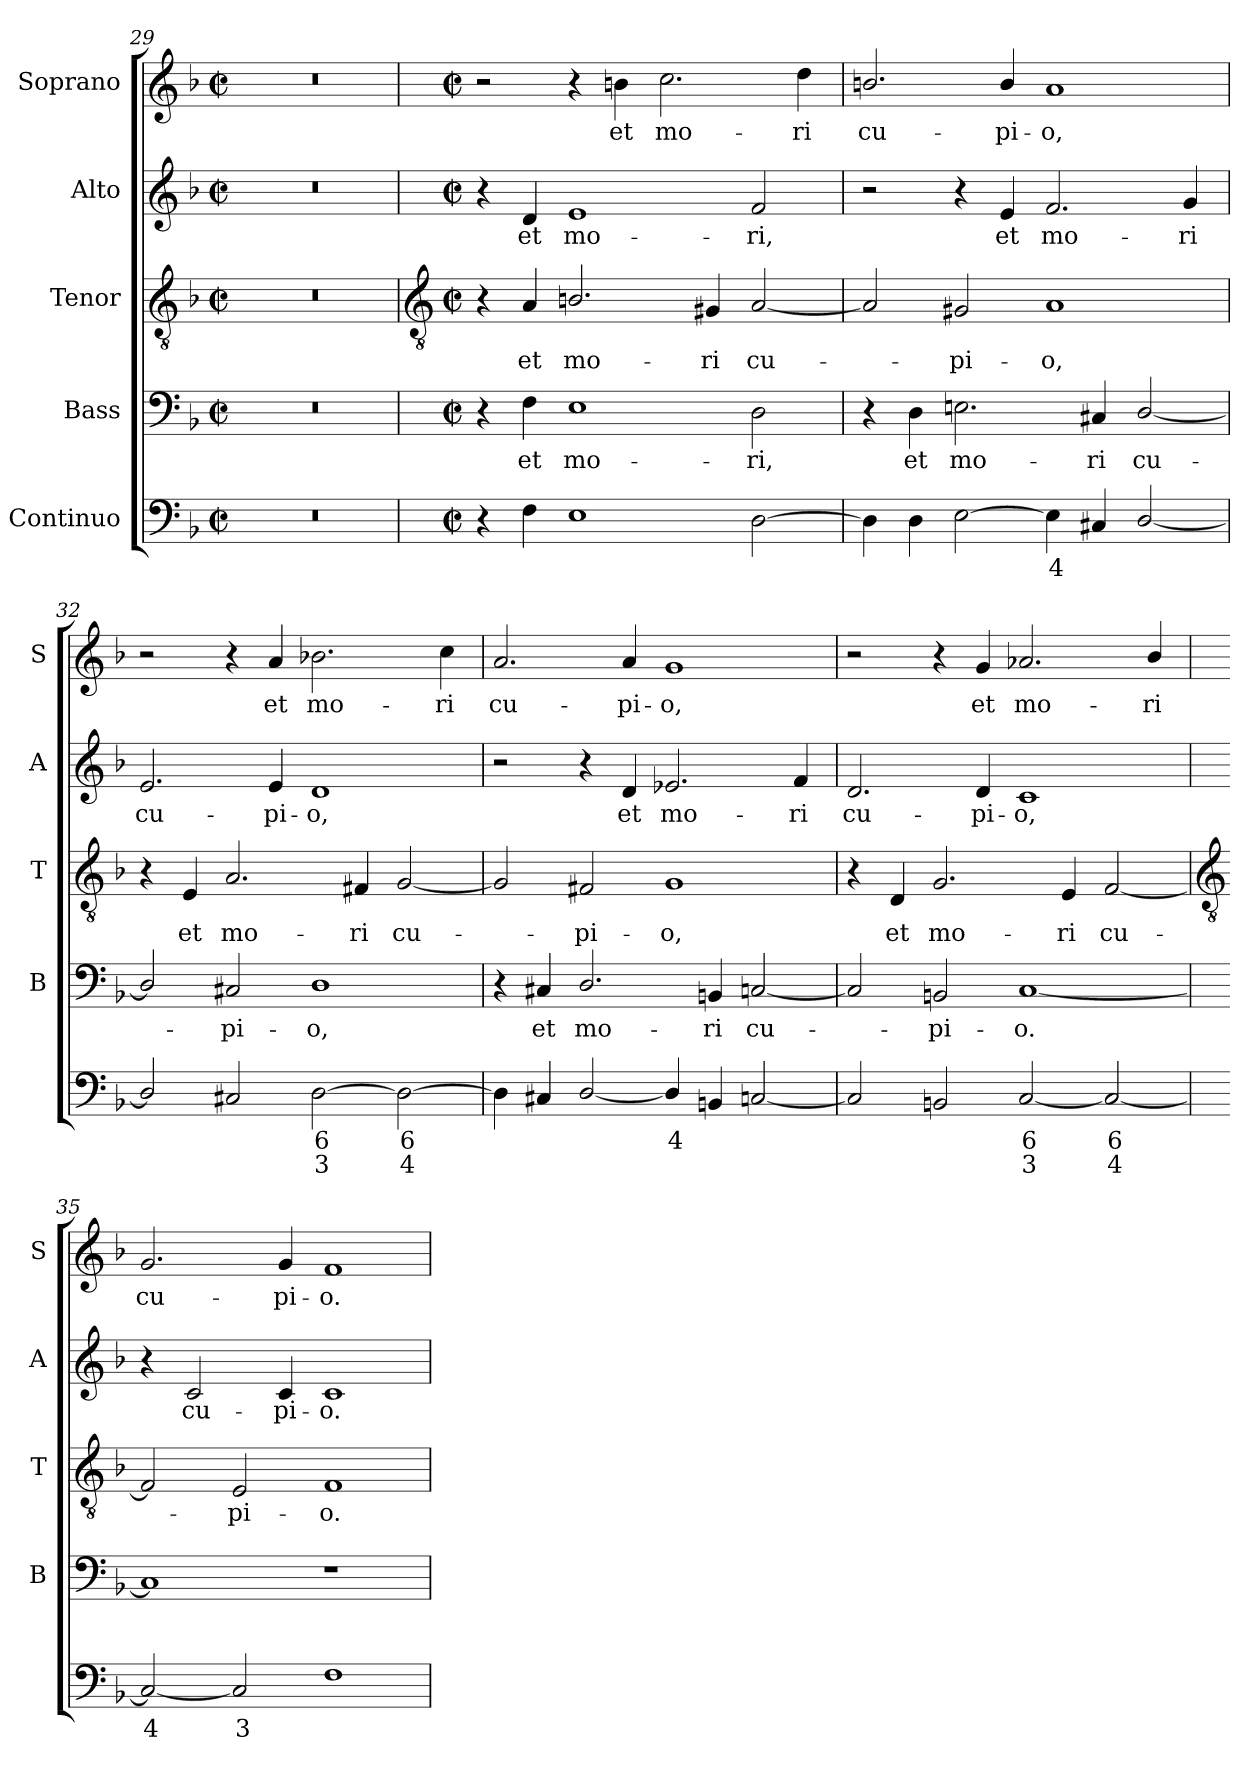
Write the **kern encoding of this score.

**kern	**text	**text	**kern	**text	**kern	**text	**kern	**text	**kern	**text
*part5	*part5	*part5	*part4	*part4	*part3	*part3	*part2	*part2	*part1	*part1
*staff5	*staff5	*staff5	*staff4	*staff4	*staff3	*staff3	*staff2	*staff2	*staff1	*staff1
*I"Continuo	*	*	*I"Bass	*	*I"Tenor	*	*I"Alto	*	*I"Soprano	*
*	*	*	*I'B	*	*I'T	*	*I'A	*	*I'S	*
*clefF4	*	*	*clefF4	*	*clefGv2	*	*clefG2	*	*clefG2	*
*k[b-]	*	*	*k[b-]	*	*k[b-]	*	*k[b-]	*	*k[b-]	*
*F:	*	*	*F:	*	*F:	*	*F:	*	*F:	*
*M4/2	*	*	*M4/2	*	*M4/2	*	*M4/2	*	*M4/2	*
*met(c|)	*	*	*met(c|)	*	*met(c|)	*	*met(c|)	*	*met(c|)	*
=29	=29	=29	=29	=29	=29	=29	=29	=29	=29	=29
0r	.	.	0r	.	0r	.	0r	.	0r	.
!!LO:LB:g=z
=30	=30	=30	=30	=30	=30	=30	=30	=30	=30	=30
*	*	*	*	*	*clefGv2	*	*	*	*	*
*M4/2	*	*	*M4/2	*	*M4/2	*	*M4/2	*	*M4/2	*
*met(c|)	*	*	*met(c|)	*	*met(c|)	*	*met(c|)	*	*met(c|)	*
4r	.	.	4r	.	4r	.	4r	.	2r	.
!	!	!	!	!LO:LY:b	!	!LO:LY:b	!	!LO:LY:b	!	!
4F	.	.	4F	et	4A	et	4d	et	.	.
!	!	!	!	!LO:LY:b	!	!LO:LY:b	!	!LO:LY:b	!	!
1E	.	.	1E	mo-	2.Bn/	mo-	1e	mo-	4r	.
!	!	!	!	!	!	!	!	!	!	!LO:LY:b
.	.	.	.	.	.	.	.	.	4bn	et
!	!	!	!	!	!	!	!	!	!	!LO:LY:b
.	.	.	.	.	.	.	.	.	2.cc	mo-
!	!	!	!	!	!	!LO:LY:b	!	!	!	!
.	.	.	.	.	4G#X	-ri	.	.	.	.
!	!	!	!	!LO:LY:b	!	!LO:LY:b	!	!LO:LY:b	!	!
[2D	.	.	2D	-ri,	[2A	cu-	2f	-ri,	.	.
!	!	!	!	!	!	!	!	!	!	!LO:LY:b
.	.	.	.	.	.	.	.	.	4dd	-ri
=31	=31	=31	=31	=31	=31	=31	=31	=31	=31	=31
!	!	!	!	!	!	!	!	!	!	!LO:LY:b
4D]	.	.	4r	.	2A]	.	2r	.	2.bn/	cu-
!	!	!	!	!LO:LY:b	!	!	!	!	!	!
4D	.	.	4D	et	.	.	.	.	.	.
!	!	!	!	!LO:LY:b	!	!LO:LY:b	!	!	!	!
[2E	.	.	2.En	mo-	2G#X	-pi-	4r	.	.	.
!	!	!	!	!	!	!	!	!LO:LY:b	!	!LO:LY:b
.	.	.	.	.	.	.	4e	et	4b/	-pi-
!	!LO:LY:b	!	!	!	!	!LO:LY:b	!	!LO:LY:b	!	!LO:LY:b
4E]	4	.	.	.	1A	-o,	2.f	mo-	1a	-o,
!	!	!	!	!LO:LY:b	!	!	!	!	!	!
4C#X	.	.	4C#X	-ri	.	.	.	.	.	.
!	!	!	!	!LO:LY:b	!	!	!	!	!	!
[2D/	.	.	[2D/	cu-	.	.	.	.	.	.
!	!	!	!	!	!	!	!	!LO:LY:b	!	!
.	.	.	.	.	.	.	4g	-ri	.	.
=32	=32	=32	=32	=32	=32	=32	=32	=32	=32	=32
!	!	!	!	!	!	!	!	!LO:LY:b	!	!
2D/]	.	.	2D/]	.	4r	.	2.e	cu-	2r	.
!	!	!	!	!	!	!LO:LY:b	!	!	!	!
.	.	.	.	.	4E	et	.	.	.	.
!	!	!	!	!LO:LY:b	!	!LO:LY:b	!	!	!	!
2C#X	.	.	2C#X	pi-	2.A	mo-	.	.	4r	.
!	!	!	!	!	!	!	!	!LO:LY:b	!	!LO:LY:b
.	.	.	.	.	.	.	4e	-pi-	4a	et
!	!LO:LY:b	!LO:LY:b	!	!LO:LY:b	!	!	!	!LO:LY:b	!	!LO:LY:b
[2D	6	3	1D	-o,	.	.	1d	-o,	2.b-X	mo-
!	!	!	!	!	!	!LO:LY:b	!	!	!	!
.	.	.	.	.	4F#X	-ri	.	.	.	.
!	!LO:LY:b	!LO:LY:b	!	!	!	!LO:LY:b	!	!	!	!
2D_	6	4	.	.	[2G	cu-	.	.	.	.
!	!	!	!	!	!	!	!	!	!	!LO:LY:b
.	.	.	.	.	.	.	.	.	4cc	-ri
=33	=33	=33	=33	=33	=33	=33	=33	=33	=33	=33
!	!	!	!	!	!	!	!	!	!	!LO:LY:b
4D]	.	.	4r	.	2G]	.	2r	.	2.a	cu-
!	!	!	!	!LO:LY:b	!	!	!	!	!	!
4C#X	.	.	4C#X	et	.	.	.	.	.	.
!	!	!	!	!LO:LY:b	!	!LO:LY:b	!	!	!	!
[2D/	.	.	2.D/	mo-	2F#X	pi-	4r	.	.	.
!	!	!	!	!	!	!	!	!LO:LY:b	!	!LO:LY:b
.	.	.	.	.	.	.	4d	et	4a	-pi-
!	!LO:LY:b	!	!	!	!	!LO:LY:b	!	!LO:LY:b	!	!LO:LY:b
4D/]	4	.	.	.	1G	-o,	2.e-X	mo-	1g	-o,
!	!	!	!	!LO:LY:b	!	!	!	!	!	!
4BBn	.	.	4BBn	-ri	.	.	.	.	.	.
!	!	!	!	!LO:LY:b	!	!	!	!	!	!
[2C	.	.	[2Cn	cu-	.	.	.	.	.	.
!	!	!	!	!	!	!	!	!LO:LY:b	!	!
.	.	.	.	.	.	.	4f	-ri	.	.
=34	=34	=34	=34	=34	=34	=34	=34	=34	=34	=34
!	!	!	!	!	!	!	!	!LO:LY:b	!	!
2C]	.	.	2C]	.	4r	.	2.d	cu-	2r	.
!	!	!	!	!	!	!LO:LY:b	!	!	!	!
.	.	.	.	.	4D	et	.	.	.	.
!	!	!	!	!LO:LY:b	!	!LO:LY:b	!	!	!	!
2BBn	.	.	2BBn	pi-	2.G	mo-	.	.	4r	.
!	!	!	!	!	!	!	!	!LO:LY:b	!	!LO:LY:b
.	.	.	.	.	.	.	4d	-pi-	4g	et
!	!LO:LY:b	!LO:LY:b	!	!LO:LY:b	!	!	!	!LO:LY:b	!	!LO:LY:b
[2C	6	3	[1C	-o.	.	.	1c	-o,	2.a-X	mo-
!	!	!	!	!	!	!LO:LY:b	!	!	!	!
.	.	.	.	.	4E	-ri	.	.	.	.
!	!LO:LY:b	!LO:LY:b	!	!	!	!LO:LY:b	!	!	!	!
2C_	6	4	.	.	[2F	cu-	.	.	.	.
!	!	!	!	!	!	!	!	!	!	!LO:LY:b
.	.	.	.	.	.	.	.	.	4b-/	-ri
!!LO:LB:g=z
=35	=35	=35	=35	=35	=35	=35	=35	=35	=35	=35
*	*	*	*	*	*clefGv2	*	*	*	*	*
!	!LO:LY:b	!	!	!	!	!	!	!	!	!LO:LY:b
2C_	4	.	1C]	.	2F]	.	4r	.	2.g	cu-
!	!	!	!	!	!	!	!	!LO:LY:b	!	!
.	.	.	.	.	.	.	2c	cu-	.	.
!	!LO:LY:b	!	!	!	!	!LO:LY:b	!	!	!	!
2C]	3	.	.	.	2E	pi-	.	.	.	.
!	!	!	!	!	!	!	!	!LO:LY:b	!	!LO:LY:b
.	.	.	.	.	.	.	4c	-pi-	4g	-pi-
!	!	!	!	!	!	!LO:LY:b	!	!LO:LY:b	!	!LO:LY:b
1F	.	.	1r	.	1F	-o.	1c	-o.	1f	-o.
=	=	=	=	=	=	=	=	=	=	=
*-	*-	*-	*-	*-	*-	*-	*-	*-	*-	*-
